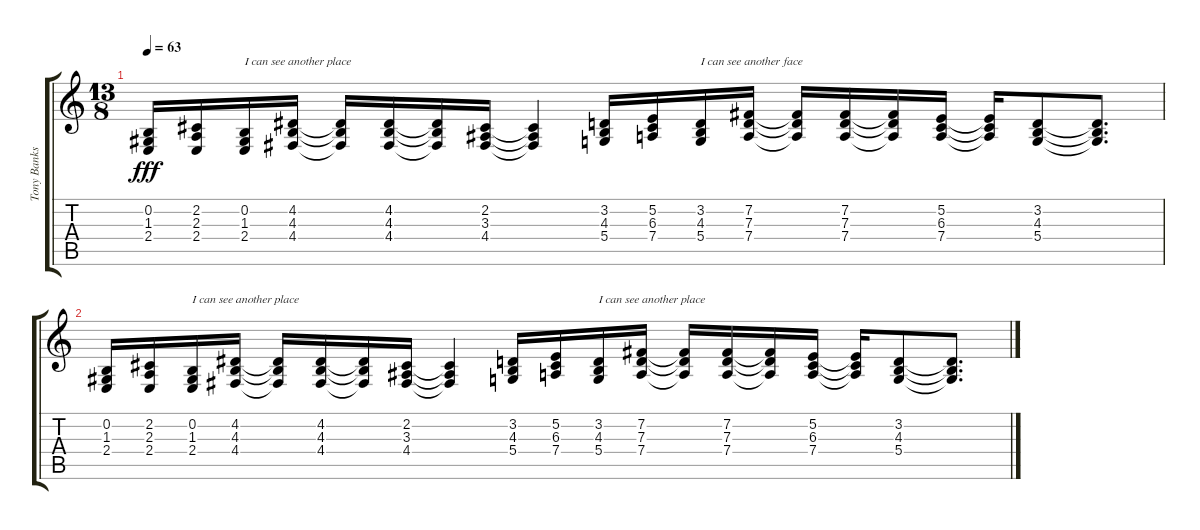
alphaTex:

\track ("Tony Banks (Synth 1)" "Tony Banks") {instrument lead5charang}
\staff {score tabs}
\tuning (E4 B3 G3 D3 A2 E2) {hide}
\ts (13 8)
\tempo 63
\clef g2
\ks c
(0.2 1.3 2.4).16{dy fff volume 0} (2.2 2.3 2.4).16 (0.2 1.3 2.4).16{txt "I can see another place"} (4.2 4.3 4.4).16 (4.2{t} 4.3{t} 4.4{t}).16 (4.2 4.3 4.4).16 (4.2{t} 4.3{t} 4.4{t}).16 (2.2 3.3 4.4).16 (2.2{t} 3.3{t} 4.4{t}).4 (3.2 4.3 5.4).16 (5.2 6.3 7.4).16 (3.2 4.3 5.4).16{txt "I can see another face"} (7.2 7.3 7.4).16 (7.2{t} 7.3{t} 7.4{t}).16 (7.2 7.3 7.4).16 (7.2{t} 7.3{t} 7.4{t}).16 (5.2 6.3 7.4).16 (5.2{t} 6.3{t} 7.4{t}).16 (3.2 4.3 5.4).8 (3.2{t} 4.3{t} 5.4{t}).8{d} |
(0.2 1.3 2.4).16 (2.2 2.3 2.4).16 (0.2 1.3 2.4).16{txt "I can see another place"} (4.2 4.3 4.4).16 (4.2{t} 4.3{t} 4.4{t}).16 (4.2 4.3 4.4).16 (4.2{t} 4.3{t} 4.4{t}).16 (2.2 3.3 4.4).16 (2.2{t} 3.3{t} 4.4{t}).4 (3.2 4.3 5.4).16 (5.2 6.3 7.4).16 (3.2 4.3 5.4).16{txt "I can see another place"} (7.2 7.3 7.4).16 (7.2{t} 7.3{t} 7.4{t}).16 (7.2 7.3 7.4).16 (7.2{t} 7.3{t} 7.4{t}).16 (5.2 6.3 7.4).16 (5.2{t} 6.3{t} 7.4{t}).16 (3.2 4.3 5.4).8 (3.2{t} 4.3{t} 5.4{t}).8{d}
